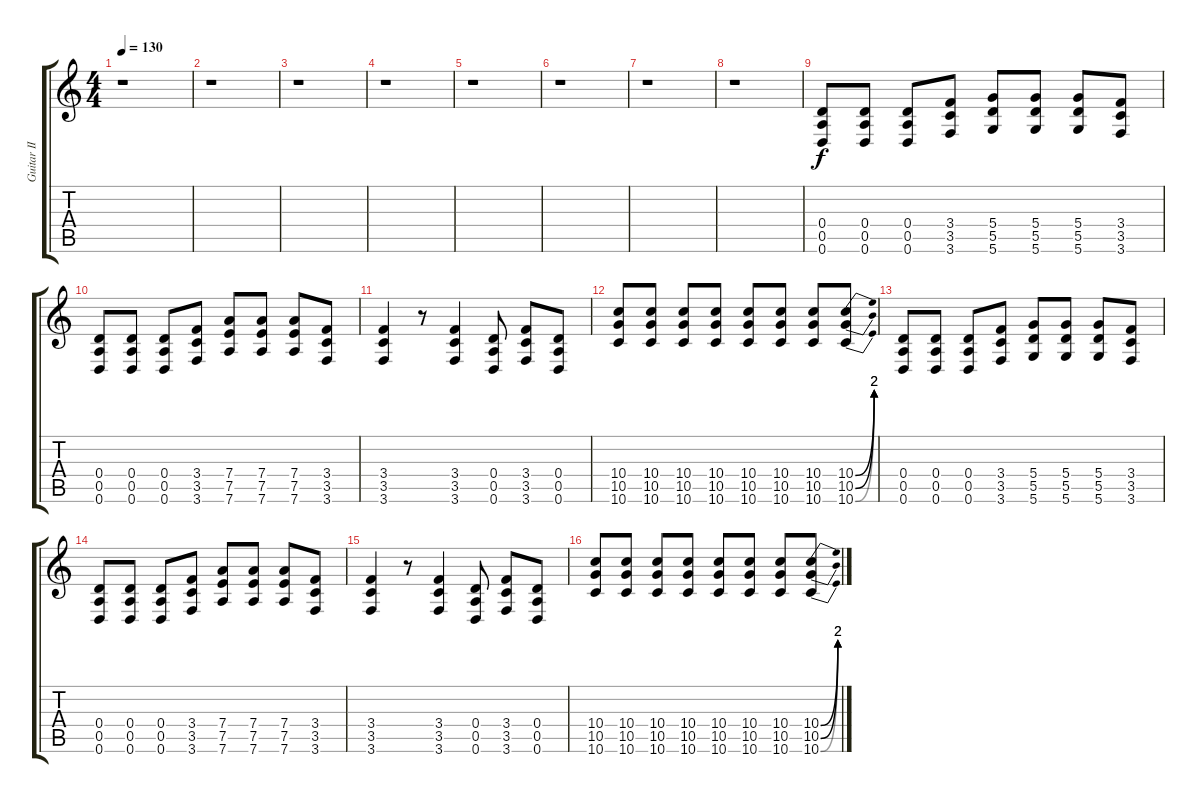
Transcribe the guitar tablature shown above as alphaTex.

\track ("Guitar II" "Guitar II") {instrument overdrivenguitar}
\staff {score tabs}
\tuning (E4 B3 G3 D3 A2 D2) {hide}
\ts (4 4)
\tempo 130
\clef g2
\ks c
r.1{dy f} |
r.1 |
r.1 |
r.1 |
r.1 |
r.1 |
r.1 |
r.1 |
(0.4 0.5 0.6).8 (0.4 0.5 0.6).8 (0.4 0.5 0.6).8 (3.4 3.5 3.6).8 (5.4 5.5 5.6).8 (5.4 5.5 5.6).8 (5.4 5.5 5.6).8 (3.4 3.5 3.6).8 |
(0.4 0.5 0.6).8 (0.4 0.5 0.6).8 (0.4 0.5 0.6).8 (3.4 3.5 3.6).8 (7.4 7.5 7.6).8 (7.4 7.5 7.6).8 (7.4 7.5 7.6).8 (3.4 3.5 3.6).8 |
(3.4 3.5 3.6).4 r.8 (3.4 3.5 3.6).4 (0.4 0.5 0.6).8 (3.4 3.5 3.6).8 (0.4 0.5 0.6).8 |
(10.4 10.5 10.6).8 (10.4 10.5 10.6).8 (10.4 10.5 10.6).8 (10.4 10.5 10.6).8 (10.4 10.5 10.6).8 (10.4 10.5 10.6).8 (10.4 10.5 10.6).8 (10.4{be (bend 0 0 60 8)} 10.5{be (bend 0 0 60 8)} 10.6{be (bend 0 0 60 8)}).8 |
(0.4 0.5 0.6).8 (0.4 0.5 0.6).8 (0.4 0.5 0.6).8 (3.4 3.5 3.6).8 (5.4 5.5 5.6).8 (5.4 5.5 5.6).8 (5.4 5.5 5.6).8 (3.4 3.5 3.6).8 |
(0.4 0.5 0.6).8 (0.4 0.5 0.6).8 (0.4 0.5 0.6).8 (3.4 3.5 3.6).8 (7.4 7.5 7.6).8 (7.4 7.5 7.6).8 (7.4 7.5 7.6).8 (3.4 3.5 3.6).8 |
(3.4 3.5 3.6).4 r.8 (3.4 3.5 3.6).4 (0.4 0.5 0.6).8 (3.4 3.5 3.6).8 (0.4 0.5 0.6).8 |
(10.4 10.5 10.6).8 (10.4 10.5 10.6).8 (10.4 10.5 10.6).8 (10.4 10.5 10.6).8 (10.4 10.5 10.6).8 (10.4 10.5 10.6).8 (10.4 10.5 10.6).8 (10.4{be (bend 0 0 60 8)} 10.5{be (bend 0 0 60 8)} 10.6{be (bend 0 0 60 8)}).8
